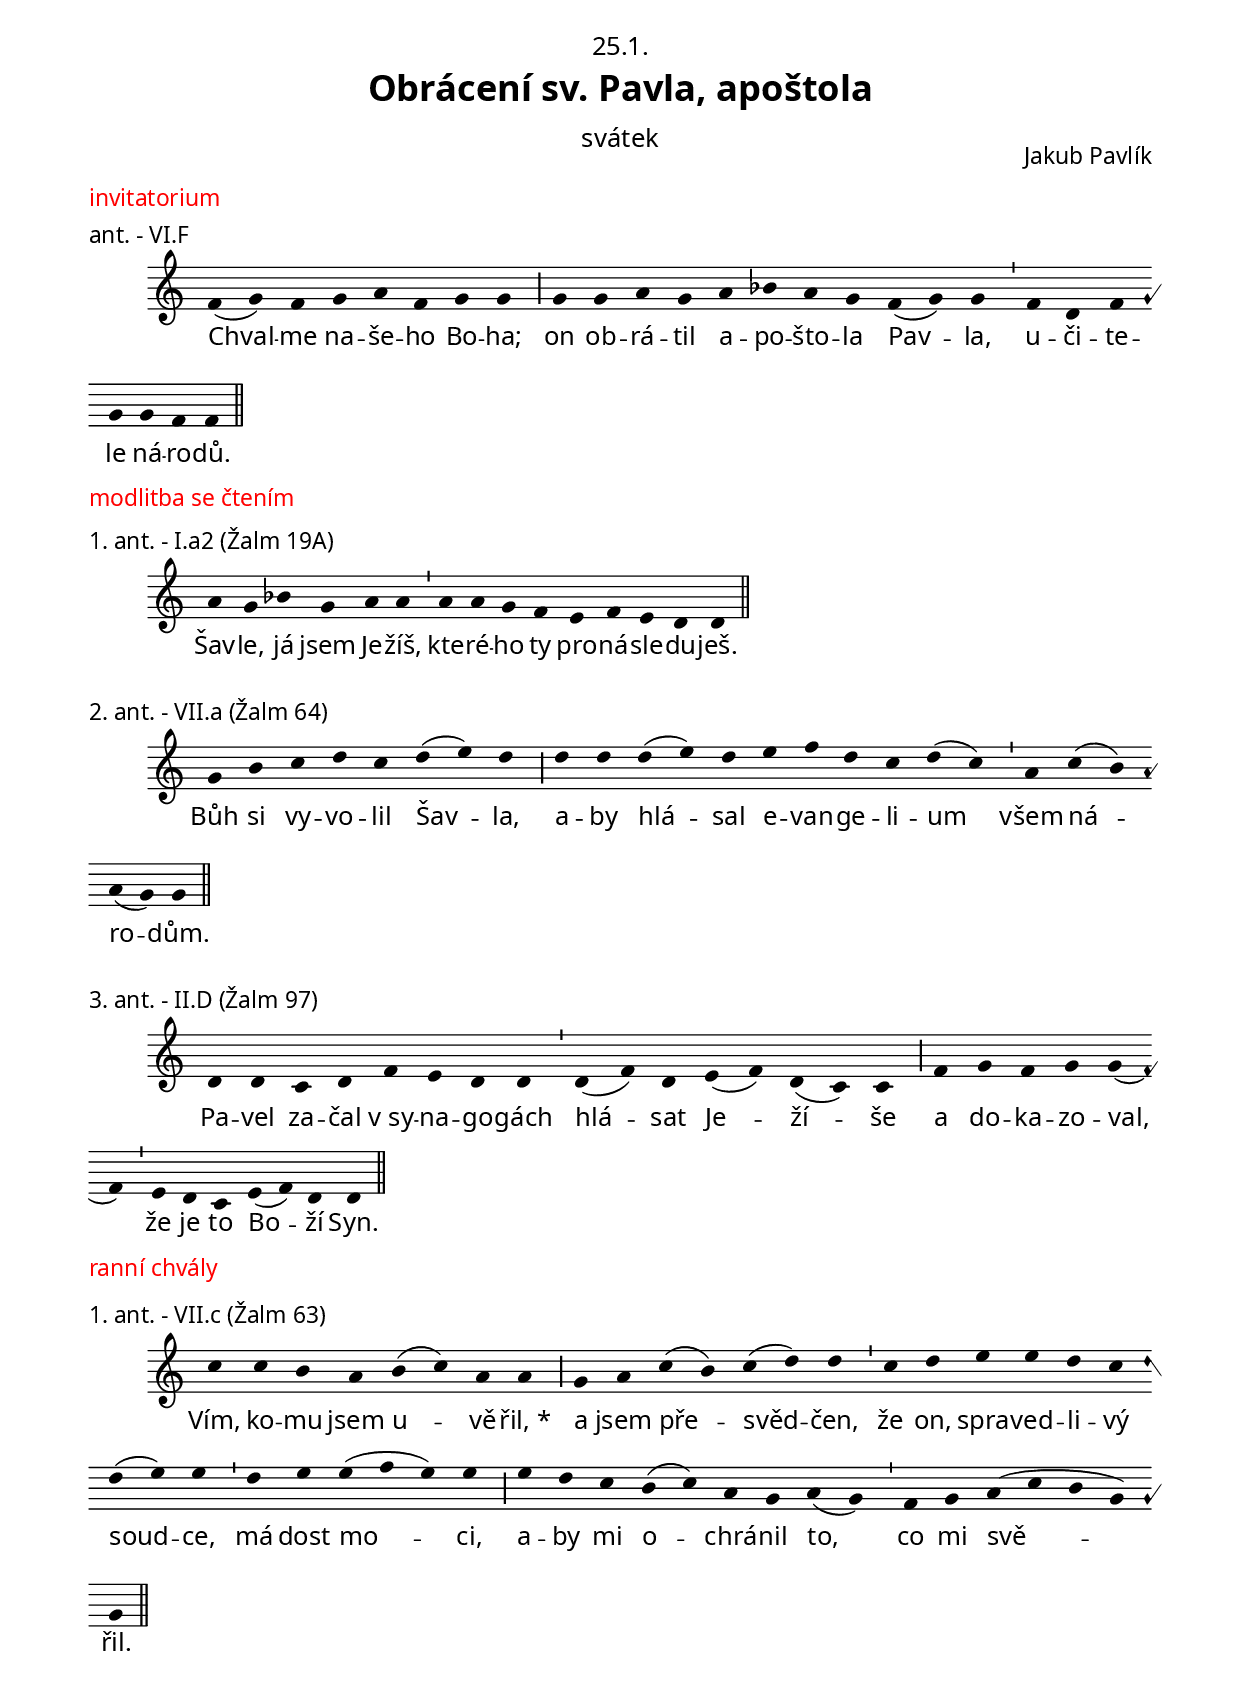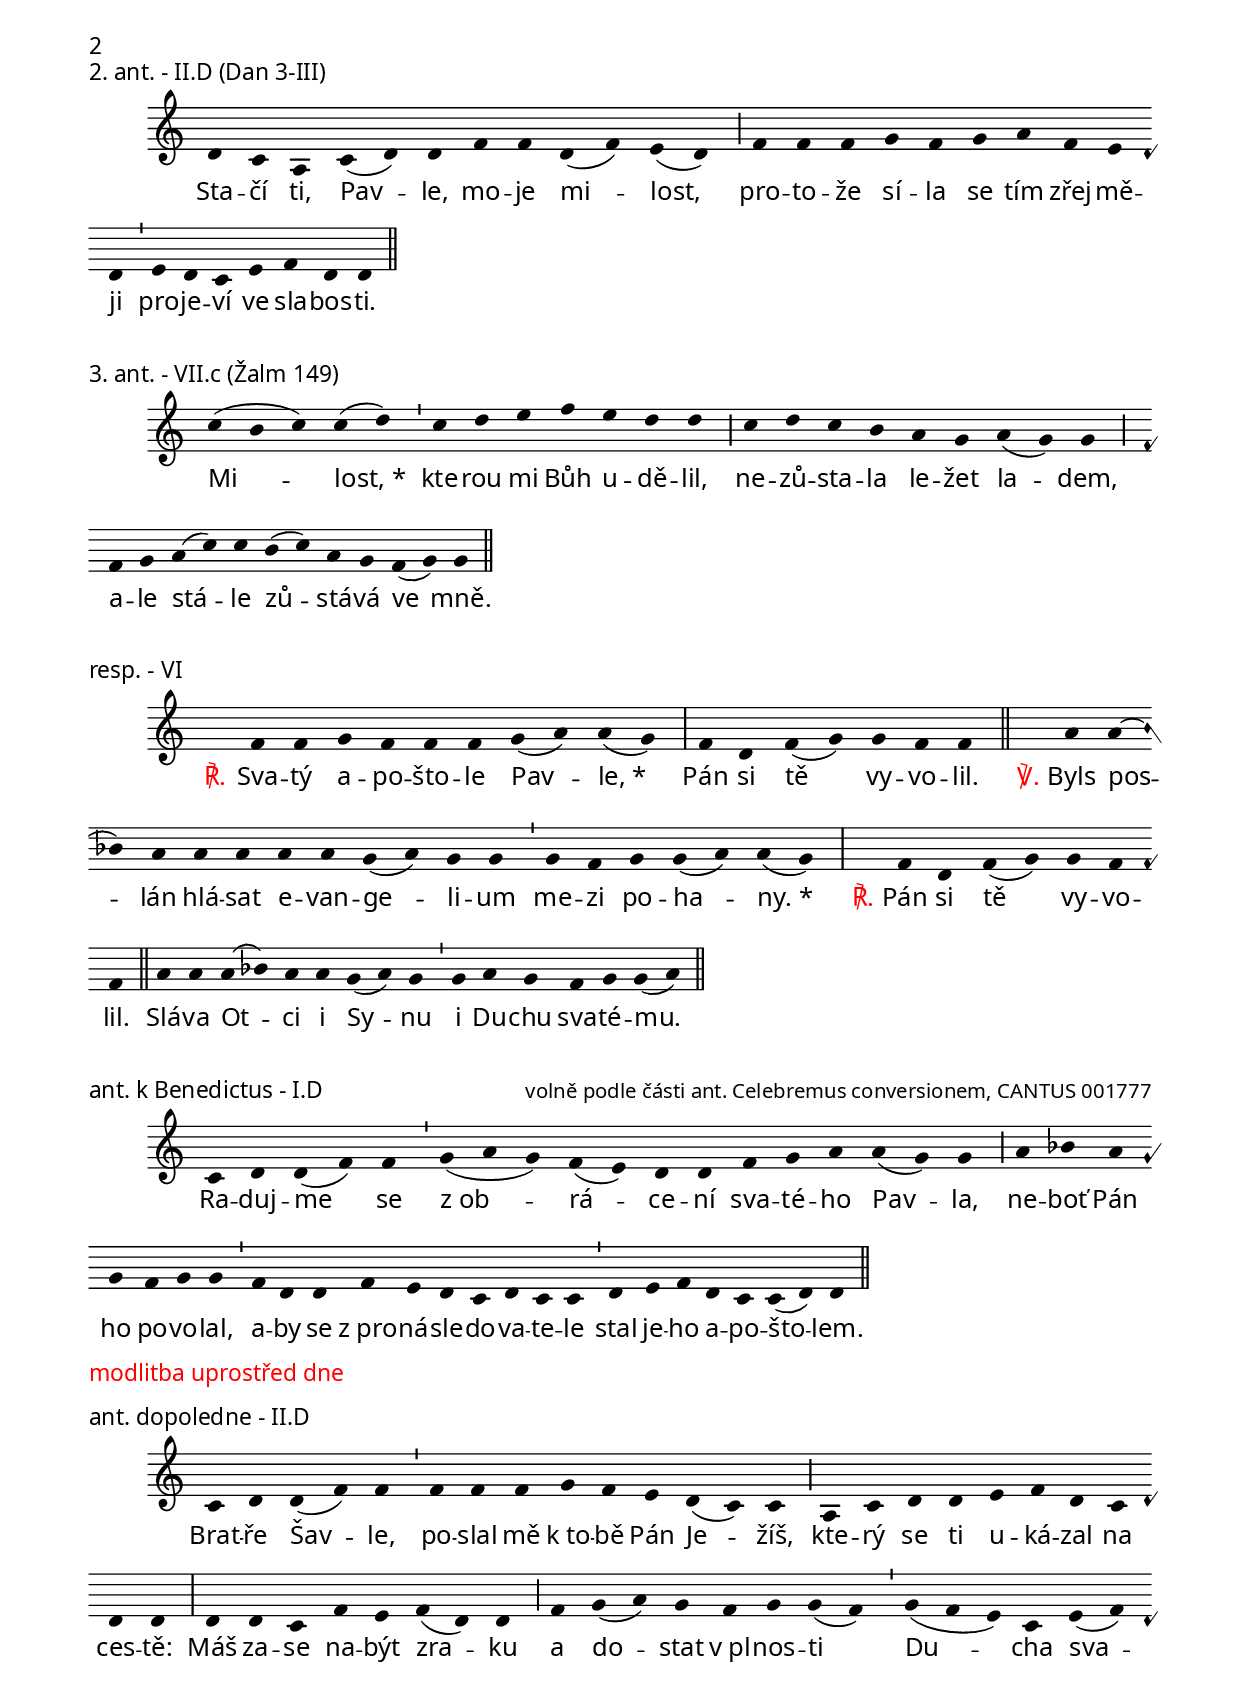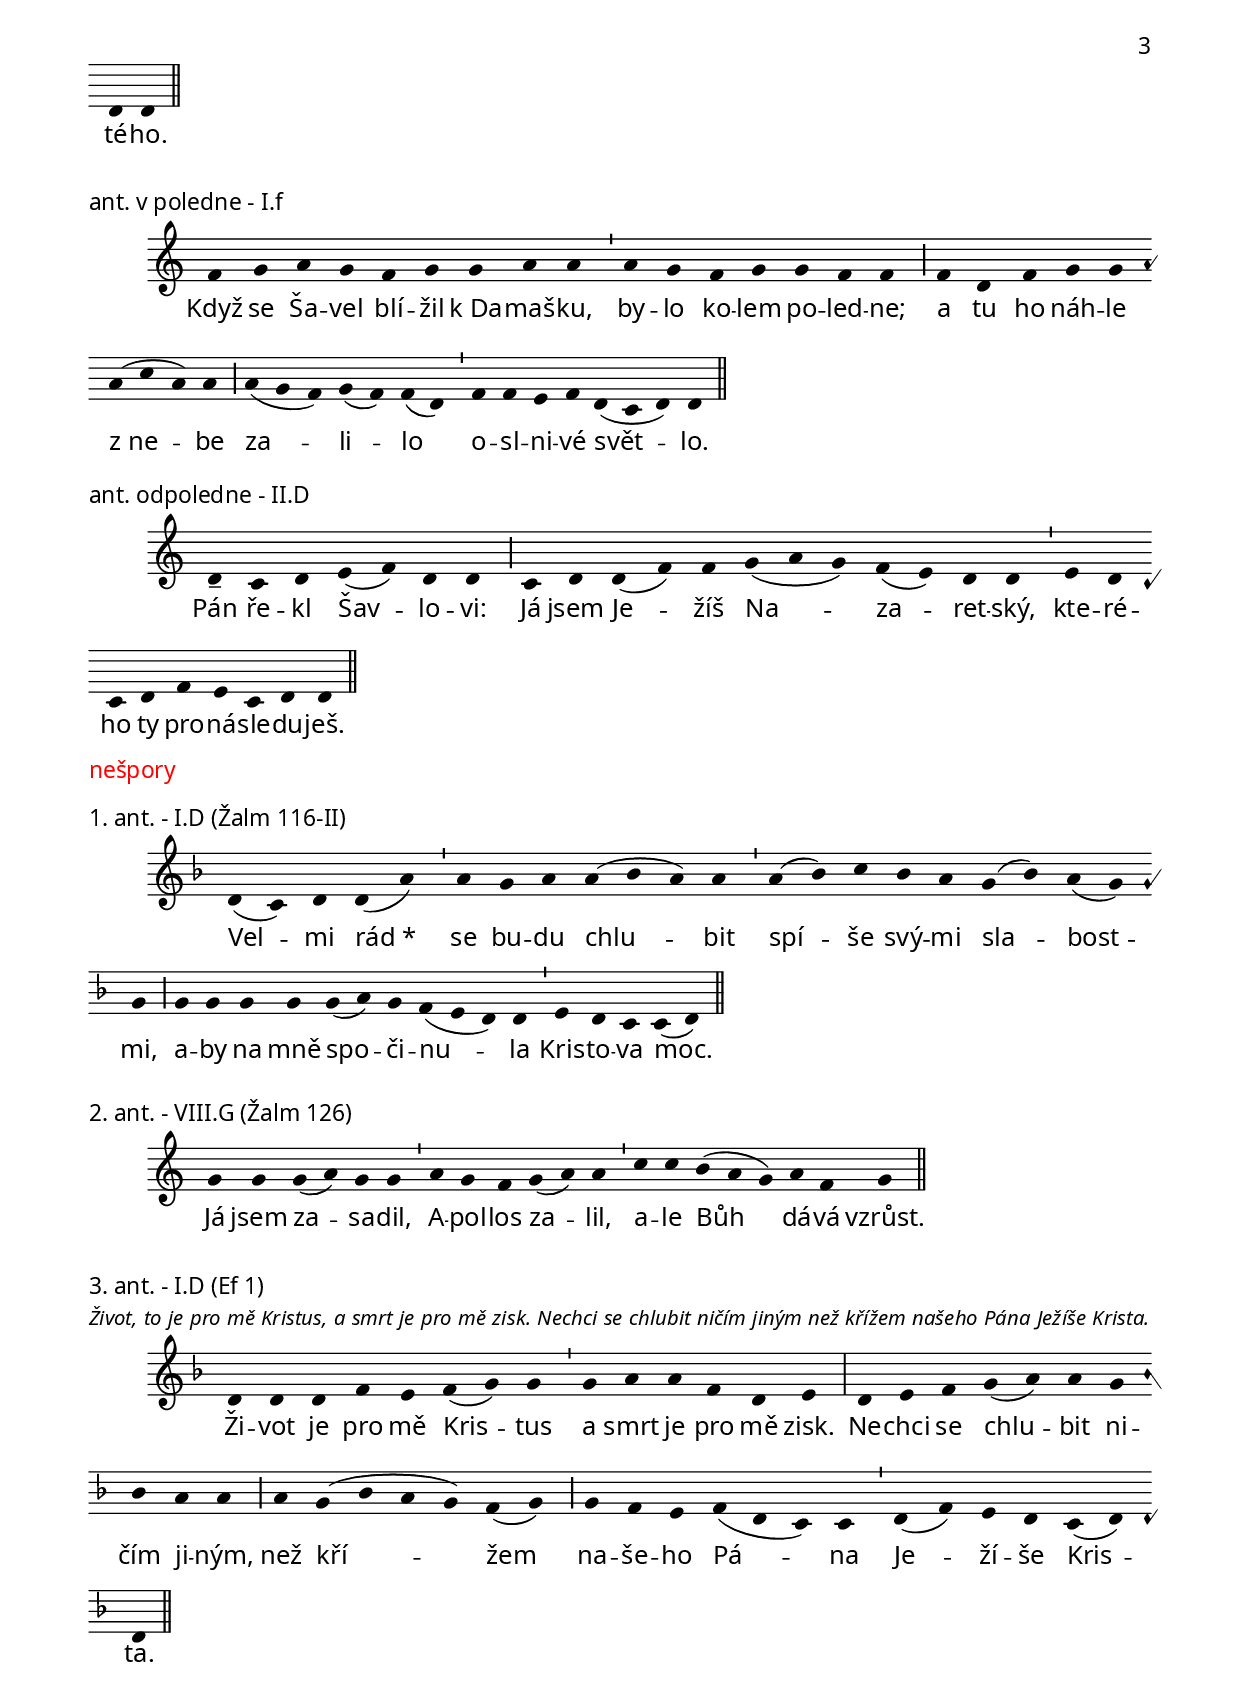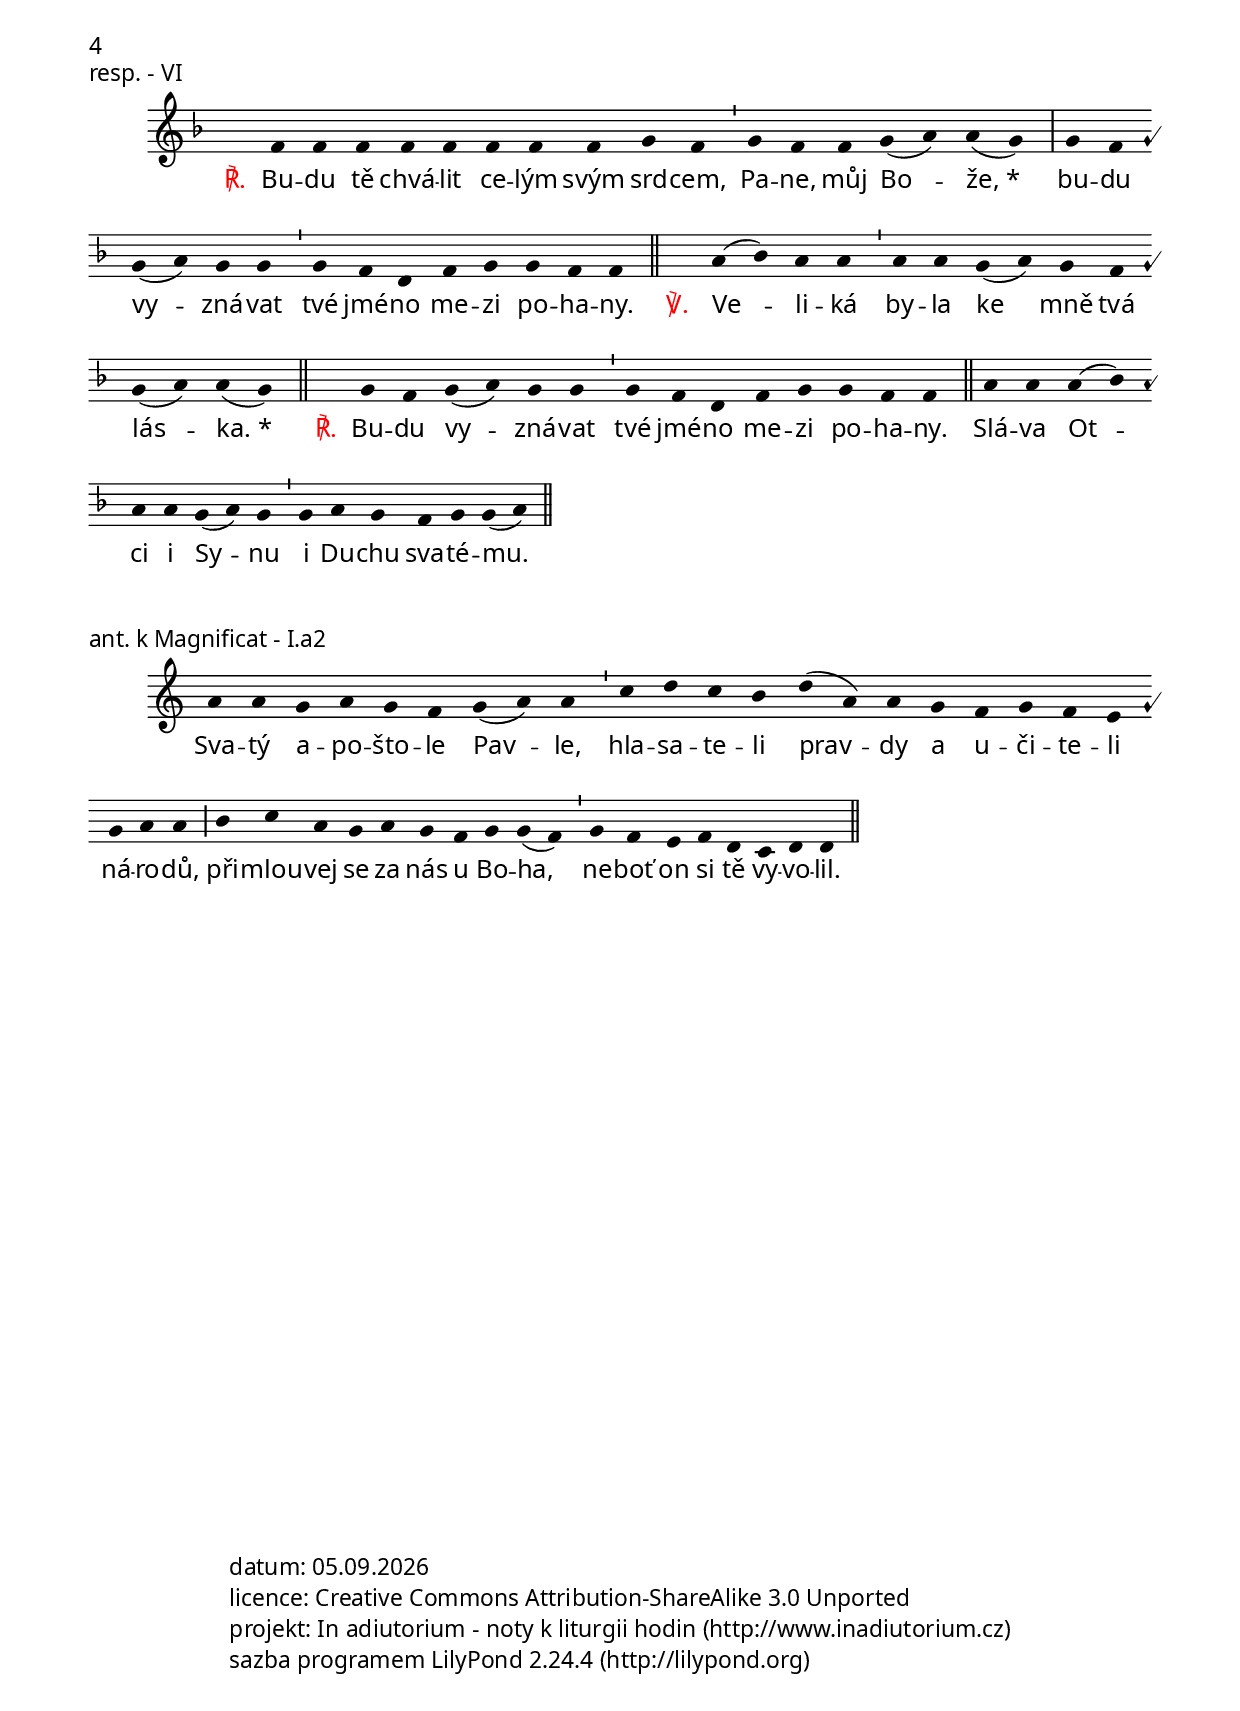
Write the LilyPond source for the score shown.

\version "2.16.0"

\include "../spolecne.ly"
\include "../dilyresponsorii.ly"

\header {
  title = \markup\titleSvatek
            "Obrácení sv. Pavla, apoštola"
            svátek
            25.1.
  composer = "Jakub Pavlík"
}

\markup {\nadpisHodinka {"invitatorium"}}

\score {
  \relative c' {
    \choralniRezim
    f4( g) f g a f g g \barMaior
    g g a g a bes a g f( g) g \barMin
    f d f g g f f \barFinalis
  }
  \addlyrics {
    Chval -- me na -- še -- ho Bo -- ha;
    on ob -- rá -- til a -- po -- što -- la Pav -- la,
    u -- či -- te -- le ná -- ro -- dů.
  }
  \header {
    quid = "ant."
    modus = "VI"
    differentia = "F"
    psalmus = ""
    id = "invit"
    piece = \markup {\sestavTitulekBezZalmu}
  }
}

\markup {\nadpisHodinka {"modlitba se čtením"}}

\score {
  \relative c'' {
    \choralniRezim
    a4 g bes g a a \barMin
    a a g f e f e d d \barFinalis
  }
  \addlyrics {
    Šav -- le, já jsem Je -- žíš,
    kte -- ré -- ho ty pro -- ná -- sle -- du -- ješ.
  }
  \header {
    quid = "1. ant."
    modus = "I"
    differentia = "a2"
    psalmus = "Žalm 19A"
    id = "mc-a1"
    piece = \markup {\sestavTitulek}
  }
}

\score {
  \relative c'' {
    \choralniRezim
    g4 b c d c d( e) d \barMaior
    d d d( e) d e f d c d( c) \barMin
    a c( b) a( g) g \barFinalis
  }
  \addlyrics {
    Bůh si vy -- vo -- lil Šav -- la,
    a -- by hlá -- sal e -- van -- ge -- li -- um
    všem ná -- ro -- dům.
  }
  \header {
    quid = "2. ant."
    modus = "VII"
    differentia = "a"
    psalmus = "Žalm 64"
    placet = "spíš lépe"
    id = "mc-a2"
    piece = \markup {\sestavTitulek}
  }
}

\score {
  \relative c' {
    \choralniRezim
    d4 d c d f e d d \barMin
    d( f) d e( f) d( c) c \barMaior
    f g f g g( f) \barMin
    e d c e( f) d d \barFinalis
  }
  \addlyrics {
    Pa -- vel za -- čal v_sy -- na -- go -- gách
    hlá -- sat Je -- ží -- še
    a do -- ka -- zo -- val,
    že je to Bo -- ží Syn.
  }
  \header {
    quid = "3. ant."
    modus = "II"
    differentia = "D"
    psalmus = "Žalm 97"
    id = "mc-a3"
    piece = \markup {\sestavTitulek}
  }
}


\markup {\nadpisHodinka {"ranní chvály"}}

\score {
  \relative c'' {
    \choralniRezim
    c4 c b a b( c) a a \barMaior
    g a c( b) c( d) d \barMin
    c d e e d c d( e) e \barMin
    d e e( f e) e \barMaior
    e d c b( c) a g a( g) \barMin f g a( c b g) g \barFinalis
  }
  \addlyrics {
    Vím, ko -- mu jsem u -- vě -- řil,_*
    a jsem pře -- svěd -- čen,
    že on, spra -- ved -- li -- vý soud -- ce,
    má dost mo -- ci,
    a -- by mi o -- chrá -- nil to, co mi svě -- řil.
  }
  \header {
    quid = "1. ant."
    modus = "VII"
    differentia = "c"
    psalmus = "Žalm 63"
    fial = "fial://sanktoral/0629petraapavla.ly#rch-a1"
    id = "rch-a1"
    piece = \markup {\sestavTitulek}
  }
}

\score {
  \relative c' {
    \choralniRezim
    d4 c a c( d) d f f d( f) e( d) \barMaior
    f f f g f g a f e d \barMin
    e d c e f d d \barFinalis
  }
  \addlyrics {
    Sta -- čí ti, Pav -- le, mo -- je mi -- lost,
    pro -- to -- že sí -- la se tím zřej -- mě -- ji
    pro -- je -- ví ve sla -- bos -- ti.
  }
  \header {
    quid = "2. ant."
    modus = "II"
    differentia = "D"
    psalmus = "Dan 3-III"
    id = "rch-a2"
    piece = \markup {\sestavTitulek}
  }
}

\score {
  \relative c'' {
    \choralniRezim
    c4( b c) c( d) \barMin c d e f e d d \barMaior
    c d c b a g a( g) g \barMaior
    f g a( c) c b( c) a g f( g) g \barFinalis
  }
  \addlyrics {
    Mi -- lost,_* kte -- rou mi Bůh u -- dě -- lil,
    ne -- zů -- sta -- la le -- žet la -- dem,
    a -- le stá -- le zů -- stá -- vá ve mně.
  }
  \header {
    quid = "3. ant."
    modus = "VII"
    differentia = "c"
    psalmus = "Žalm 149"
    fial = "fial://sanktoral/0629petraapavla.ly#rch-a2"
    id = "rch-a3"
    piece = \markup {\sestavTitulek}
  }
}

\score {
  \relative c' {
    \choralniRezim

    % R
    \neviditelna f
    f4 f g f f f g( a) a( g) \barMax
    f d f( g) g f f \barFinalis
    % V
    \neviditelna a
    a4 a( bes) a a a a a g( a) g g \barMin g f g g( a) a( g) \barMax
    % R
    \neviditelna f
    f d f( g) g f f \barFinalis
    % Slava
    \respVIdoxologie \barFinalis
  }
  \addlyrics {
    \Response Sva -- tý a -- po -- što -- le Pav -- le,_*
    Pán si tě vy -- vo -- lil.
    \Verse Byls pos -- lán hlá -- sat e -- van -- ge -- li -- um me -- zi po -- ha -- ny._*
    \Response Pán si tě vy -- vo -- lil.
    \textRespDoxologie
  }
  \header {
    quid = "resp."
    modus = "VI"
    id = "rch-r"
    piece = \markup {\sestavTitulekResp}
  }
}

\score {
  \relative c' {
    \choralniRezim
    c4 d d( f) f \barMin
    g( a g) f( e) d d f g a a( g) g \barMaior
    a bes a g f g g \barMin
    f d d f e d c d c c \barMin
    d e f d c c( d) d \barFinalis
  }
  \addlyrics {
    Ra -- duj -- me se
    z_ob -- rá -- ce -- ní sva -- té -- ho Pav -- la,
    ne -- boť Pán ho po -- vo -- lal,
    a -- by se z_pro -- ná -- sle -- do -- va -- te -- le
    stal je -- ho a -- po -- što -- lem.
  }
  \header {
    fons_externus = "volně podle části ant. Celebremus conversionem, CANTUS 001777"
    quid = "ant. k Benedictus"
    modus = "I"
    differentia = "D"
    psalmus = ""
    id = "rch-aben"
    piece = \markup {\sestavTitulekBezZalmu}
  }
}

\markup {\nadpisHodinka {"modlitba uprostřed dne"}}

\score {
  \relative c' {
    \choralniRezim
    c4 d d( f) f \barMin
    f f f g f e d( c) c \barMaior
    a c d d e f d c d d \barMax
    d d c f e f( d) d \barMaior
    f g( a) g f g g( f) \barMin
    g( f e) c e( f) d d \barFinalis
  }
  \addlyrics {
    Brat -- ře Šav -- le,
    po -- slal mě k_to -- bě Pán Je -- žíš,
    kte -- rý se ti u -- ká -- zal na ces -- tě:
    Máš za -- se na -- být zra -- ku
    a do -- stat v_pl -- nos -- ti
    Du -- cha sva -- té -- ho.
  }
  \header {
    quid = "ant. dopoledne"
    modus = "II"
    differentia = "D"
    psalmus = ""
    id = "tercie"
    piece = \markup {\sestavTitulekBezZalmu}
  }
}

\score {
  \relative c' {
    \choralniRezim
    f4 g a g f g g a a \barMin
    a g f g g f f \barMaior
    f d f g g a( c a) a \barMaior
    a( g f) g( f) f( d) \barMin f f e f d( c d) d \barFinalis
  }
  \addlyrics {
    Když se Ša -- vel blí -- žil k_Da -- maš -- ku,
    by -- lo ko -- lem po -- led -- ne;
    a tu ho náh -- le z_ne -- be
    za -- li -- lo o -- sl -- ni -- vé svět -- lo.
  }
  \header {
    quid = "ant. v poledne"
    modus = "I"
    differentia = "f"
    psalmus = ""
    id = "sexta"
    piece = \markup {\sestavTitulekBezZalmu}
  }
}

\score {
  \relative c' {
    \choralniRezim
    d4-- c d e( f) d d \barMaior
    c d d( f) f g( a g) f( e) d d \barMin
    e d c d f e c d d \barFinalis
  }
  \addlyrics {
    Pán ře -- kl Šav -- lo -- vi:
    Já jsem Je -- žíš Na -- za -- ret -- ský,
    kte -- ré -- ho ty pro -- ná -- sle -- du -- ješ.
  }
  \header {
    quid = "ant. odpoledne"
    modus = "II"
    differentia = "D"
    psalmus = ""
    id = "nona"
    piece = \markup {\sestavTitulekBezZalmu}
  }
}

\markup {\nadpisHodinka {"nešpory"}}

\score {
  \relative c' {
    \choralniRezim
    \key f \major
    d4( c) d d( a') \barMin a g a a( bes a) a \barMin a( bes) c bes a g( bes) a( g) g \barMaior
    g g g g g( a) g f( e d) d \barMin e d c c( d) \barFinalis
  }
  \addlyrics {
    Vel -- mi rád_* se bu -- du chlu -- bit spí -- še svý -- mi sla -- bost -- mi,
    a -- by na mně spo -- či -- nu -- la Kris -- to -- va moc.
  }
  \header {
    quid = "1. ant."
    modus = "I"
    differentia = "D"
    psalmus = "Žalm 116-II"
    fial = "fial://sanktoral/0629petraapavla.ly#2ne-a2"
    id = "ne-a1"
    piece = \markup {\sestavTitulek}
  }
}

\score {
  \relative c'' {
    \choralniRezim
    g4 g g( a) g g \barMin
    a g f g( a) a \barMin
    c c b( a g) a f g \barFinalis
  }
  \addlyrics {
    Já jsem za -- sa -- dil,
    A -- pol -- los za -- lil,
    a -- le Bůh dá -- vá vzrůst.
  }
  \header {
    quid = "2. ant."
    modus = "VIII"
    differentia = "G"
    psalmus = "Žalm 126"
    id = "ne-a2"
    piece = \markup {\sestavTitulek}
  }
}

\score {
  \relative c' {
    \choralniRezim
    \key f \major
    d4 d d f e f( g) g \barMin
    g a a f d e \barMax
    d e f g( a) a g bes a a \barMaior
    a g( bes a g) f( g) \barMaior
    g f e f( d c) c \barMin
    d( f) e d c( d) d \barFinalis
  }
  \addlyrics {
    Ži -- vot je pro mě Kris -- tus
    a smrt je pro mě zisk.
    Ne -- chci se chlu -- bit ni -- čím ji -- ným,
    než kří -- žem
    na -- še -- ho Pá -- na
    Je -- ží -- še Kris -- ta.
  }
  \header {
    textus_approbatus = "Život, to je pro mě Kristus, a smrt je pro mě zisk.
    Nechci se chlubit ničím jiným
    než křížem našeho Pána Ježíše Krista."
    quid = "3. ant."
    modus = "I"
    differentia = "D"
    psalmus = "Ef 1"
    fial = "fial://pust_svatytyden.ly#odpo"
    id = "ne-a3"
    piece = \markup {\sestavTitulek}
  }
}

\score {
  \relative c' {
    \choralniRezim
    \key f \major

    % R
    \neviditelna f
    f4 f f f f f f f g f \barMin g f f g( a) a( g) \barMax
    g f g( a) g g \barMin g f d f g g f f \barFinalis
    % V
    \neviditelna a
    a( bes) a a \barMin a a g( a) g f g( a) a( g) \barFinalis
    % R
    \neviditelna a
    g f g( a) g g \barMin g f d f g g f f \barFinalis
    % Slava
    \respVIdoxologie \barFinalis
  }
  \addlyrics {
    \Response Bu -- du tě chvá -- lit ce -- lým svým srd -- cem,
    Pa -- ne, můj Bo -- že,_*
    bu -- du vy -- zná -- vat tvé jmé -- no me -- zi po -- ha -- ny.
    \Verse Ve -- li -- ká by -- la ke mně tvá lás -- ka._*
    \Response Bu -- du vy -- zná -- vat tvé jmé -- no me -- zi po -- ha -- ny.
    \textRespDoxologie
  }
  \header {
    quid = "resp."
    modus = "VI"
    id = "ne-r"
    piece = \markup {\sestavTitulekResp}
  }
}

\score {
  \relative c'' {
    \choralniRezim
    a4 a g a g f g( a) a \barMin
    c d c b d( a) a g f g f e g a a \barMaior
    b c a g a g f g g( f) \barMin
    g f e f d c d d \barFinalis
  }
  \addlyrics {
    Sva -- tý a -- po -- što -- le Pav -- le,
    hla -- sa -- te -- li prav -- dy a u -- či -- te -- li ná -- ro -- dů,
    při -- mlou -- vej se za nás u Bo -- ha,
    ne -- boť on si tě vy -- vo -- lil.
  }
  \header {
    quid = "ant. k Magnificat"
    modus = "I"
    differentia = "a2"
    psalmus = ""
    fial = "commune/commune_ucitel.ly#2ne-amag?jiny_text"
    id = "ne-amag"
    piece = \markup {\sestavTitulekBezZalmu}
  }
}